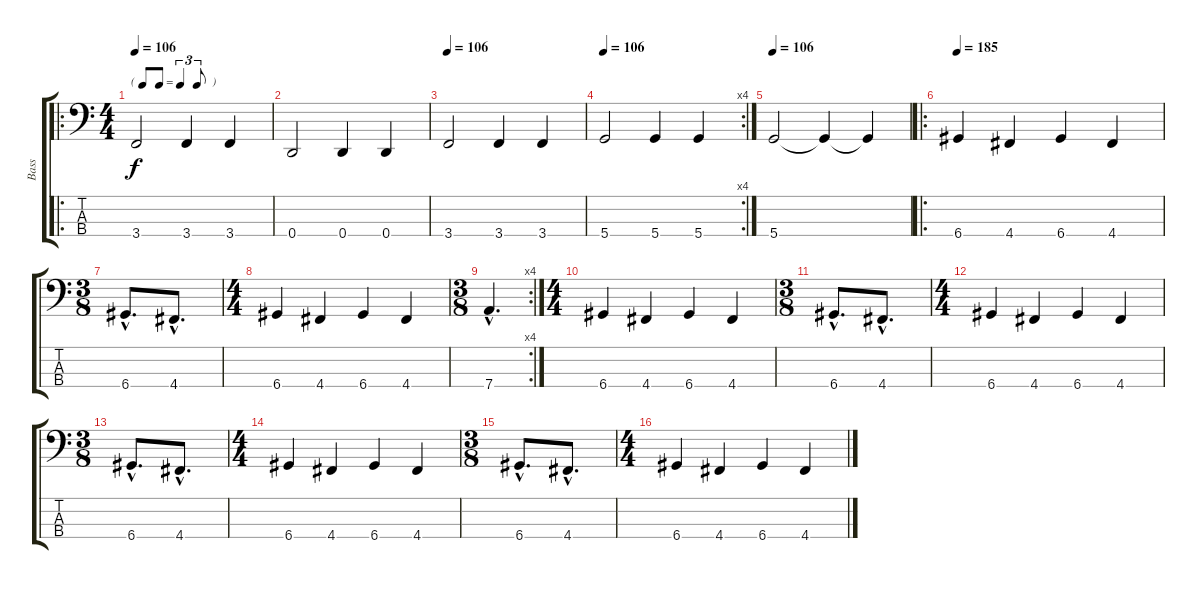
\track ("Bass" "Bass") {instrument slapbass1}
\staff {score tabs}
\tuning (G2 D2 A1 D1) {hide}
\ro
\ts (4 4)
\tf triplet8th
\tempo 106
\clef f4
\ks c
3.4.2{dy f} 3.4.4 3.4.4 |
0.4.2 0.4.4 0.4.4 |
\tempo 106
3.4.2 3.4.4 3.4.4 |
\rc 4
\tempo 106
5.4.2 5.4.4 5.4.4 |
\tempo 106
5.4.2 5.4{t}.4 5.4{t}.4 |
\ro
\tempo 185
6.4.4{instrument electricbasspick} 4.4.4 6.4.4 4.4.4 |
\ts (3 8)
6.4{hac}.8{d} 4.4{hac}.8{d} |
\ts (4 4)
6.4.4 4.4.4 6.4.4 4.4.4 |
\rc 4
\ts (3 8)
7.4{hac}.4{d} |
\ts (4 4)
6.4.4{instrument slapbass1} 4.4.4 6.4.4 4.4.4 |
\ts (3 8)
6.4{hac}.8{d} 4.4{hac}.8{d} |
\ts (4 4)
6.4.4 4.4.4 6.4.4 4.4.4 |
\ts (3 8)
6.4{hac}.8{d} 4.4{hac}.8{d} |
\ts (4 4)
6.4.4 4.4.4 6.4.4 4.4.4 |
\ts (3 8)
6.4{hac}.8{d} 4.4{hac}.8{d} |
\ts (4 4)
6.4.4 4.4.4 6.4.4 4.4.4
